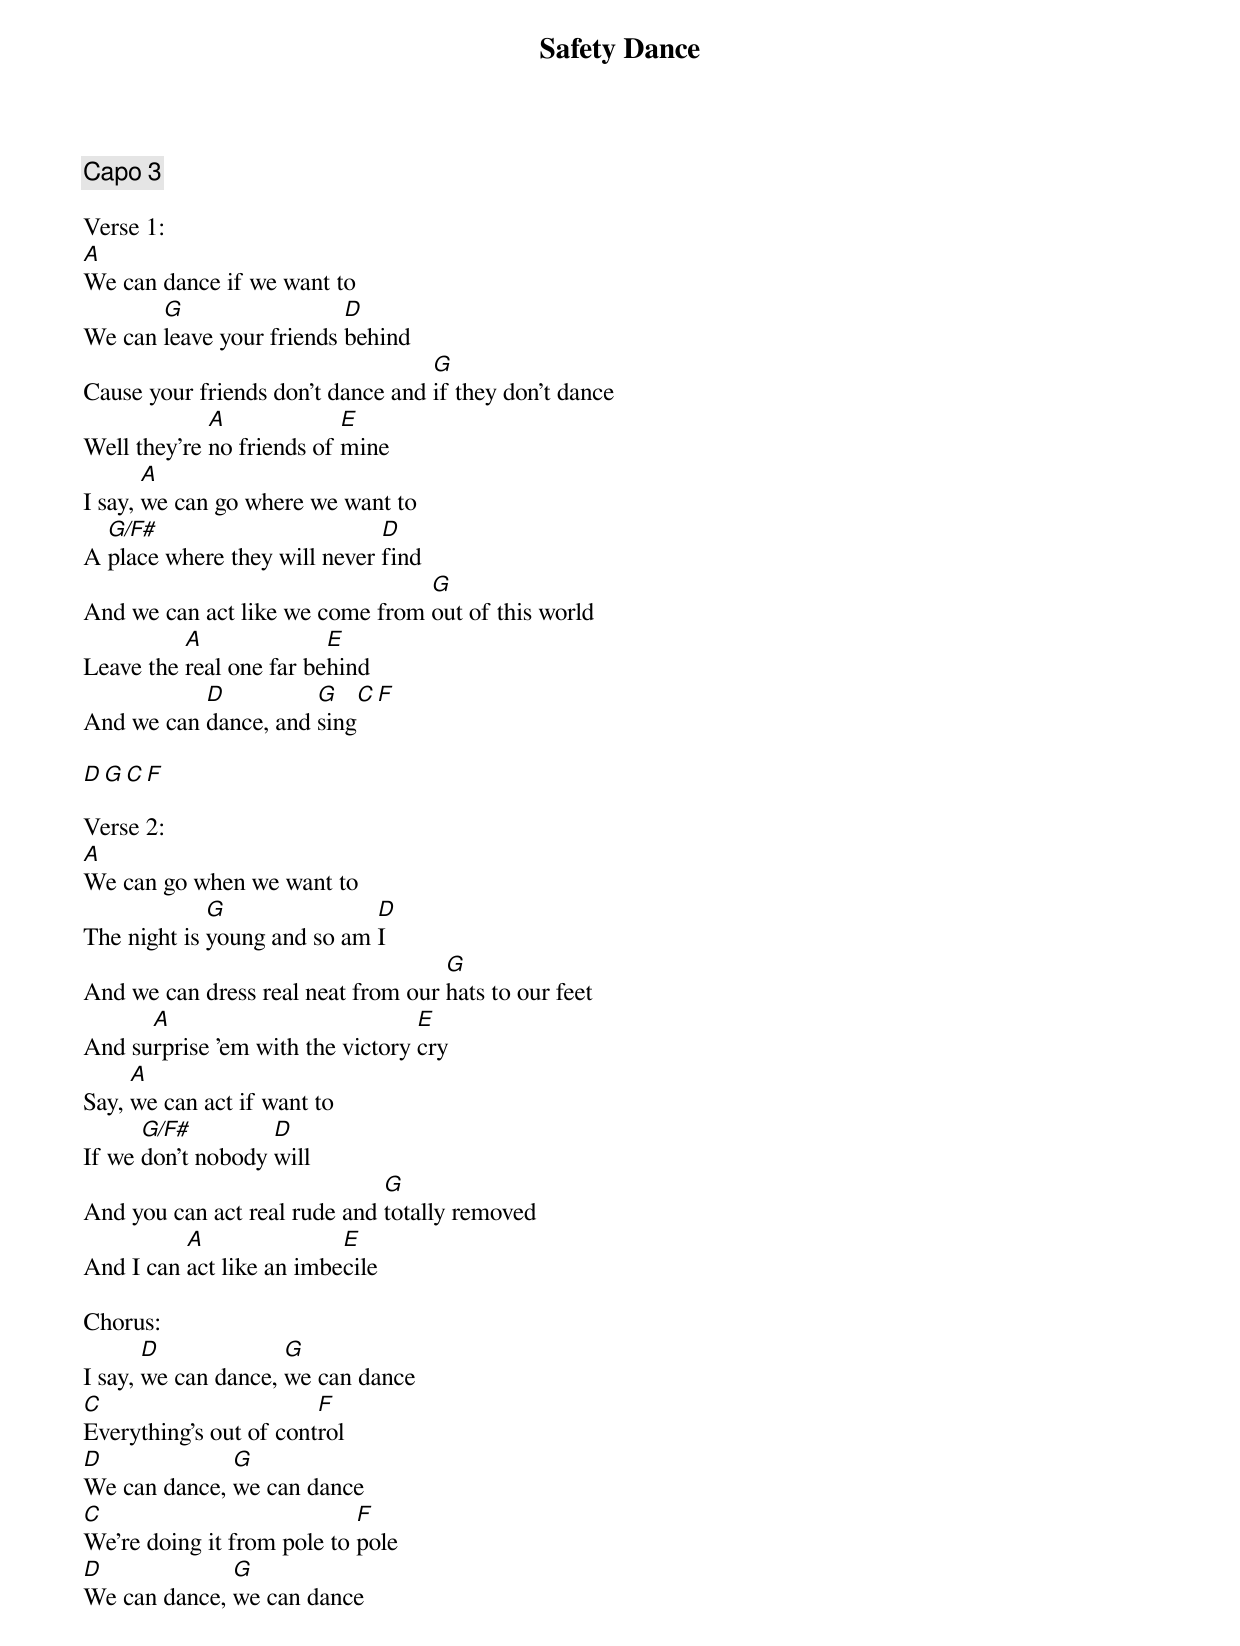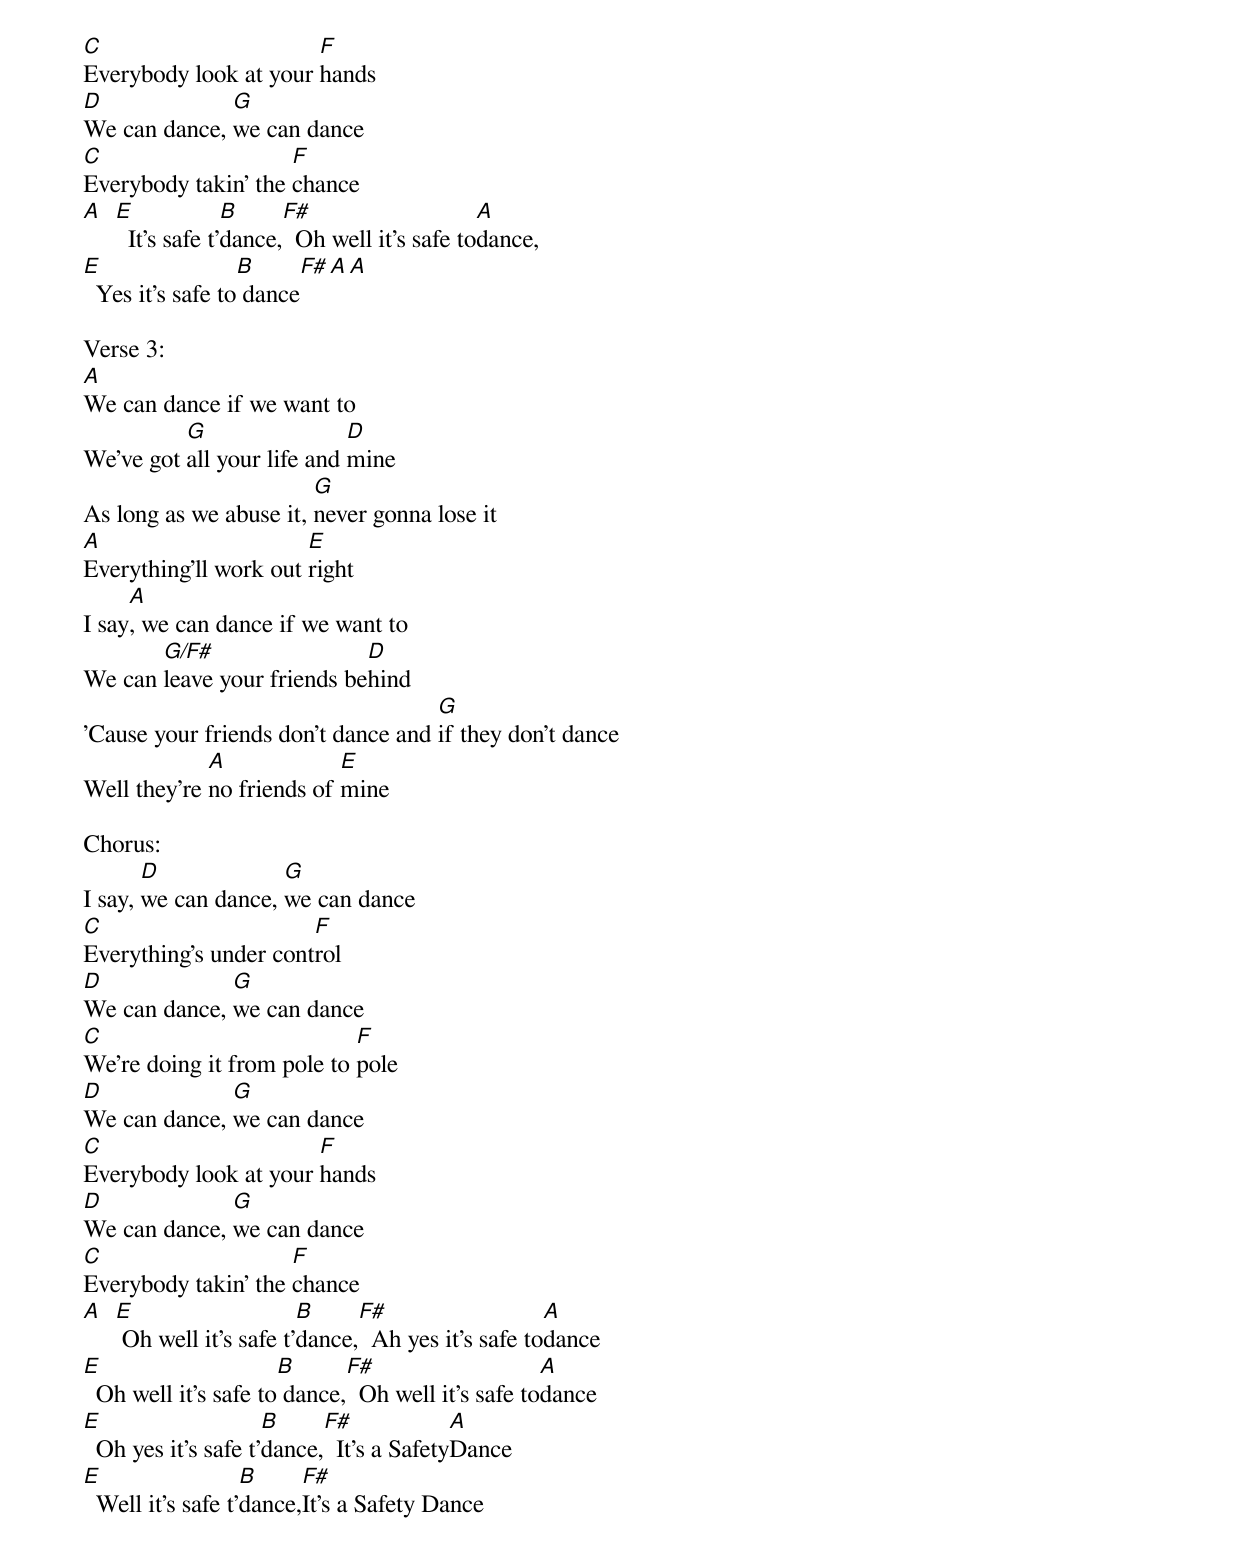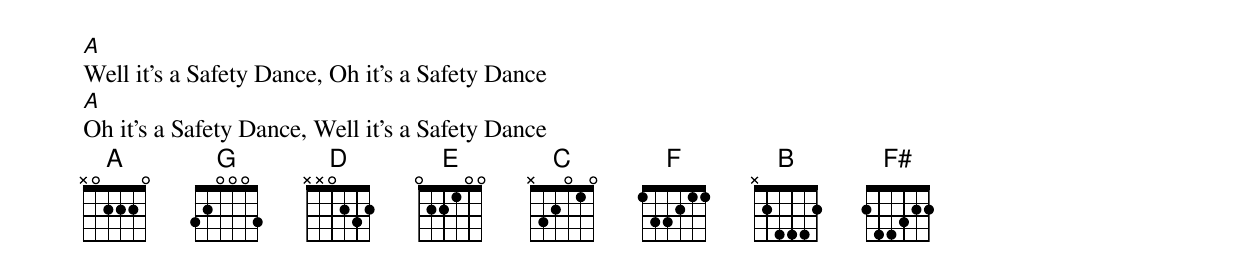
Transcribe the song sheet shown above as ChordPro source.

{title:Safety Dance}
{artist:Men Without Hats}
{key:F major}
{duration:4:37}
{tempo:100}
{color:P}

{comment: Capo 3}

Verse 1:
[A]We can dance if we want to
We can [G]leave your friends [D]behind
Cause your friends don't dance and [G]if they don't dance
Well they're [A]no friends of [E]mine
I say, [A]we can go where we want to
A [G/F#]place where they will never [D]find
And we can act like we come from [G]out of this world
Leave the [A]real one far be[E]hind
And we can [D]dance, and [G]sing[C][F]

[D][G][C][F]

Verse 2:
[A]We can go when we want to
The night is [G]young and so am [D]I
And we can dress real neat from our [G]hats to our feet
And su[A]rprise 'em with the victory [E]cry
Say, [A]we can act if want to
If we [G/F#]don't nobody [D]will
And you can act real rude and [G]totally removed
And I can [A]act like an imbe[E]cile

Chorus:
I say, [D]we can dance, [G]we can dance
[C]Everything's out of cont[F]rol
[D]We can dance, [G]we can dance
[C]We're doing it from pole to [F]pole
[D]We can dance, [G]we can dance
[C]Everybody look at your [F]hands
[D]We can dance, [G]we can dance
[C]Everybody takin' the [F]chance
[A]  [E]  It's safe t’[B]dance,[F#]  Oh well it's safe to[A]dance,
[E]  Yes it's safe to[B] dance[F#][A][A]

Verse 3:
[A]We can dance if we want to
We've got [G]all your life and [D]mine
As long as we abuse it, [G]never gonna lose it
[A]Everything'll work out [E]right
I say[A], we can dance if we want to
We can [G/F#]leave your friends be[D]hind
'Cause your friends don't dance and [G]if they don't dance
Well they're [A]no friends of [E]mine

Chorus:
I say, [D]we can dance, [G]we can dance
[C]Everything's under cont[F]rol
[D]We can dance, [G]we can dance
[C]We're doing it from pole to [F]pole
[D]We can dance, [G]we can dance
[C]Everybody look at your [F]hands
[D]We can dance, [G]we can dance
[C]Everybody takin' the [F]chance
[A]  [E] Oh well it's safe t’[B]dance,[F#]  Ah yes it's safe to[A]dance
[E]  Oh well it's safe to[B] dance,[F#]  Oh well it's safe to[A]dance
[E]  Oh yes it's safe t’[B]dance,[F#]  It's a Safety[A]Dance
[E]  Well it's safe t’[B]dance,[F#]It's a Safety Dance
[A]Well it's a Safety Dance, Oh it's a Safety Dance
[A]Oh it's a Safety Dance, Well it's a Safety Dance
